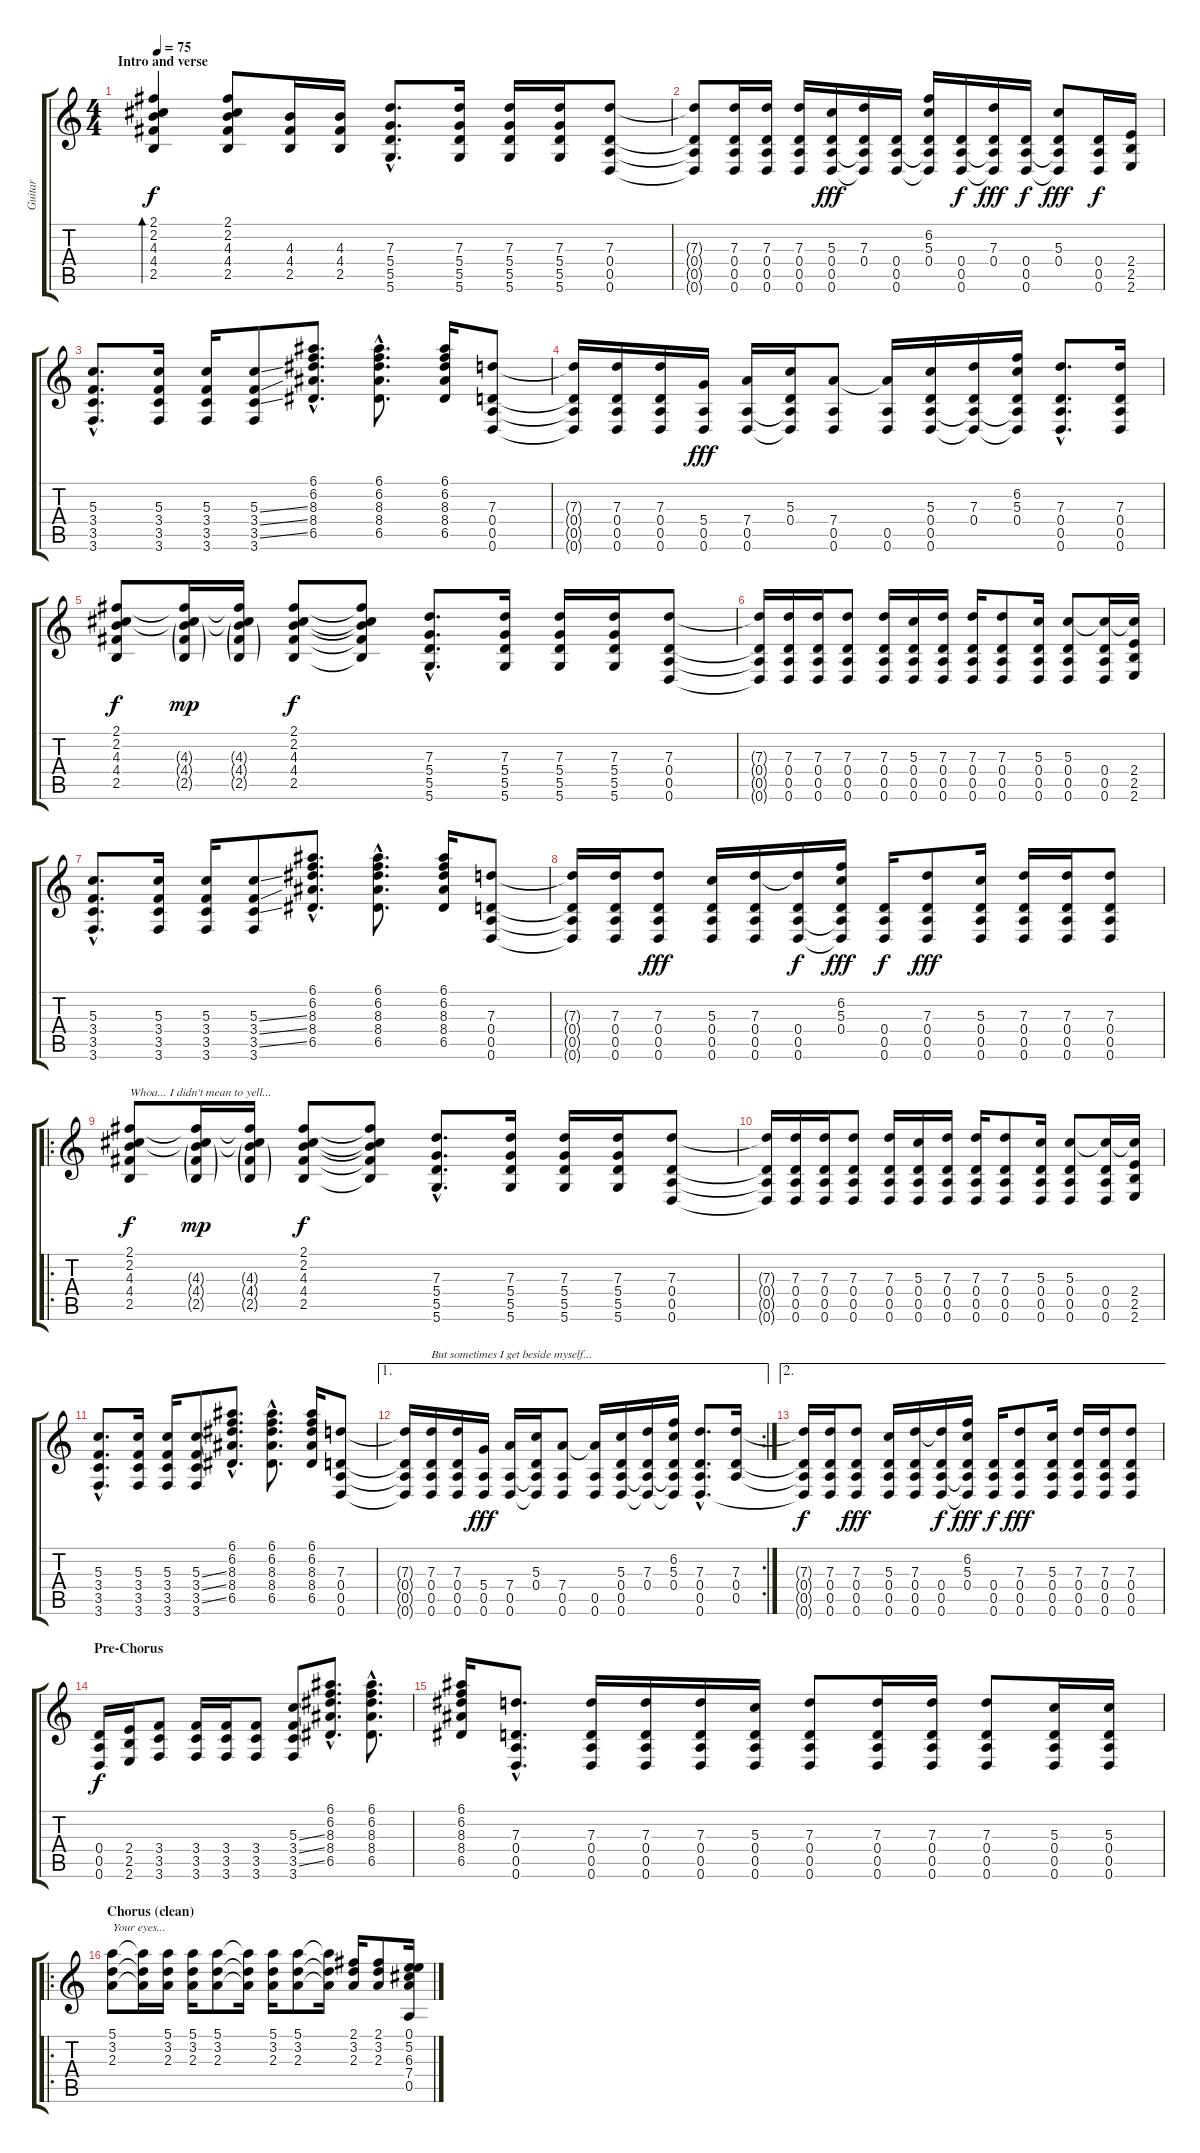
\track ("Guitar" "Guitar") {instrument electricguitarjazz}
\staff {score tabs}
\tuning (E4 B3 G3 D3 A2 D2) {hide}
\ts (4 4)
\section ("" "Intro and verse")
\tempo 75
\clef g2
\ks c
(2.1 2.2 4.3 4.4 2.5).4{bd 120 dy f volume 16 instrument electricguitarjazz} (2.1 2.2 4.3 4.4 2.5).8 (4.3 4.4 2.5).16 (4.3 4.4 2.5).16 (7.3{hac} 5.4{hac} 5.5{hac} 5.6{hac}).8{d} (7.3 5.4 5.5 5.6).16 (7.3 5.4 5.5 5.6).16 (7.3 5.4 5.5 5.6).16 (7.3 0.4 0.5 0.6).8 |
(7.3{t} 0.4{t} 0.5{t} 0.6{t}).8 (7.3 0.4 0.5 0.6).16 (7.3 0.4 0.5 0.6).16 (7.3 0.4 0.5 0.6).16 (5.3 0.4 0.5 0.6).16{dy fff} (7.3 0.4 0.5{t} 0.6{t}).16 (0.4 0.5 0.6).16 (6.2 5.3 0.4 0.5{t} 0.6{t}).16 (0.4 0.5 0.6).16{dy f} (7.3 0.4 0.5{t} 0.6{t}).16{dy fff} (0.4 0.5 0.6).16{dy f} (5.3 0.4 0.5{t} 0.6{t}).8{dy fff} (0.4 0.5 0.6).16{dy f} (2.4 2.5 2.6).16 |
(5.3{hac} 3.4{hac} 3.5{hac} 3.6{hac}).8{d} (5.3 3.4 3.5 3.6).16 (5.3 3.4 3.5 3.6).16 (5.3{ss} 3.4{ss} 3.5{ss} 3.6).8 (6.1{hac} 6.2{hac} 8.3{hac} 8.4{hac} 6.5{hac}).8{d} (6.1{hac} 6.2{hac} 8.3{hac} 8.4{hac} 6.5{hac}).8{d} (6.1 6.2 8.3 8.4 6.5).16 (7.3 0.4 0.5 0.6).8 |
(7.3{t} 0.4{t} 0.5{t} 0.6{t}).16 (7.3 0.4 0.5 0.6).16 (7.3 0.4 0.5 0.6).16 (5.4 0.5 0.6).16{dy fff} (7.4 0.5 0.6).16 (5.3 0.4 0.5{t} 0.6{t}).16 (7.4 0.5 0.6).8 (7.4{t} 0.5 0.6).16 (5.3 0.4 0.5 0.6).16 (7.3 0.4 0.5{t} 0.6{t}).16 (6.2 5.3 0.4 0.5{t} 0.6{t}).16 (7.3{hac} 0.4{hac} 0.5{hac} 0.6{hac}).8{d} (7.3 0.4 0.5 0.6).16 |
(2.1 2.2 4.3 4.4 2.5).8{dy f} (2.1{t} 2.2{t} 4.3{g} 4.4{g} 2.5{g}).16{dy mp} (2.1{t} 2.2{t} 4.3{g} 4.4{g} 2.5{g}).16 (2.1 2.2 4.3 4.4 2.5).8{dy f} (2.1{t} 2.2{t} 4.3{t} 4.4{t} 2.5{t}).8 (7.3{hac} 5.4{hac} 5.5{hac} 5.6{hac}).8{d} (7.3 5.4 5.5 5.6).16 (7.3 5.4 5.5 5.6).16 (7.3 5.4 5.5 5.6).16 (7.3 0.4 0.5 0.6).8 |
(7.3{t} 0.4{t} 0.5{t} 0.6{t}).16 (7.3 0.4 0.5 0.6).16 (7.3 0.4 0.5 0.6).16 (7.3 0.4 0.5 0.6).8 (7.3 0.4 0.5 0.6).16 (5.3 0.4 0.5 0.6).16 (7.3 0.4 0.5 0.6).16 (7.3 0.4 0.5 0.6).16 (7.3 0.4 0.5 0.6).8 (5.3 0.4 0.5 0.6).16 (5.3 0.4 0.5 0.6).8 (5.3{t} 0.4 0.5 0.6).16 (5.3{t} 2.4 2.5 2.6).16 |
(5.3{hac} 3.4{hac} 3.5{hac} 3.6{hac}).8{d} (5.3 3.4 3.5 3.6).16 (5.3 3.4 3.5 3.6).16 (5.3{ss} 3.4{ss} 3.5{ss} 3.6).8 (6.1{hac} 6.2{hac} 8.3{hac} 8.4{hac} 6.5{hac}).8{d} (6.1{hac} 6.2{hac} 8.3{hac} 8.4{hac} 6.5{hac}).8{d} (6.1 6.2 8.3 8.4 6.5).16 (7.3 0.4 0.5 0.6).8 |
(7.3{t} 0.4{t} 0.5{t} 0.6{t}).16 (7.3 0.4 0.5 0.6).16 (7.3 0.4 0.5 0.6).8{dy fff} (5.3 0.4 0.5 0.6).16 (7.3 0.4 0.5 0.6).16 (7.3{t} 0.4 0.5 0.6).16{dy f} (6.2 5.3 0.4 0.5{t} 0.6{t}).16{dy fff} (0.4 0.5 0.6).16{dy f} (7.3 0.4 0.5 0.6).8{dy fff} (5.3 0.4 0.5 0.6).16 (7.3 0.4 0.5 0.6).16 (7.3 0.4 0.5 0.6).16 (7.3 0.4 0.5 0.6).8 |
\ro
(2.1 2.2 4.3 4.4 2.5).8{txt "Whoa... I didn't mean to yell..." dy f} (2.1{t} 2.2{t} 4.3{g} 4.4{g} 2.5{g}).16{dy mp} (2.1{t} 2.2{t} 4.3{g} 4.4{g} 2.5{g}).16 (2.1 2.2 4.3 4.4 2.5).8{dy f} (2.1{t} 2.2{t} 4.3{t} 4.4{t} 2.5{t}).8 (7.3{hac} 5.4{hac} 5.5{hac} 5.6{hac}).8{d} (7.3 5.4 5.5 5.6).16 (7.3 5.4 5.5 5.6).16 (7.3 5.4 5.5 5.6).16 (7.3 0.4 0.5 0.6).8 |
(7.3{t} 0.4{t} 0.5{t} 0.6{t}).16 (7.3 0.4 0.5 0.6).16 (7.3 0.4 0.5 0.6).16 (7.3 0.4 0.5 0.6).8 (7.3 0.4 0.5 0.6).16 (5.3 0.4 0.5 0.6).16 (7.3 0.4 0.5 0.6).16 (7.3 0.4 0.5 0.6).16 (7.3 0.4 0.5 0.6).8 (5.3 0.4 0.5 0.6).16 (5.3 0.4 0.5 0.6).8 (5.3{t} 0.4 0.5 0.6).16 (5.3{t} 2.4 2.5 2.6).16 |
(5.3{hac} 3.4{hac} 3.5{hac} 3.6{hac}).8{d} (5.3 3.4 3.5 3.6).16 (5.3 3.4 3.5 3.6).16 (5.3{ss} 3.4{ss} 3.5{ss} 3.6).8 (6.1{hac} 6.2{hac} 8.3{hac} 8.4{hac} 6.5{hac}).8{d} (6.1{hac} 6.2{hac} 8.3{hac} 8.4{hac} 6.5{hac}).8{d} (6.1 6.2 8.3 8.4 6.5).16 (7.3 0.4 0.5 0.6).8 |
\ae 1
\rc 2
(7.3{t} 0.4{t} 0.5{t} 0.6{t}).16 (7.3 0.4 0.5 0.6).16{txt "But sometimes I get beside myself..."} (7.3 0.4 0.5 0.6).16 (5.4 0.5 0.6).16{dy fff} (7.4 0.5 0.6).16 (5.3 0.4 0.5{t} 0.6{t}).16 (7.4 0.5 0.6).8 (7.4{t} 0.5 0.6).16 (5.3 0.4 0.5 0.6).16 (7.3 0.4 0.5{t} 0.6{t}).16 (6.2 5.3 0.4 0.5{t} 0.6{t}).16 (7.3{hac} 0.4{hac} 0.5{hac} 0.6{hac}).8{d} (7.3 0.4 0.5).16 |
\ae 2
(7.3{t} 0.4{t} 0.5{t} 0.6{t}).16{dy f} (7.3 0.4 0.5 0.6).16 (7.3 0.4 0.5 0.6).8{dy fff} (5.3 0.4 0.5 0.6).16 (7.3 0.4 0.5 0.6).16 (7.3{t} 0.4 0.5 0.6).16{dy f} (6.2 5.3 0.4 0.5{t} 0.6{t}).16{dy fff} (0.4 0.5 0.6).16{dy f} (7.3 0.4 0.5 0.6).8{dy fff} (5.3 0.4 0.5 0.6).16 (7.3 0.4 0.5 0.6).16 (7.3 0.4 0.5 0.6).16 (7.3 0.4 0.5 0.6).8 |
\section ("" "Pre-Chorus")
(0.4 0.5 0.6).16{dy f} (2.4 2.5 2.6).16 (3.4 3.5 3.6).8 (3.4 3.5 3.6).16 (3.4 3.5 3.6).16 (3.4 3.5 3.6).8 (5.3{ss} 3.4{ss} 3.5{ss} 3.6).8 (6.1{hac} 6.2{hac} 8.3{hac} 8.4{hac} 6.5{hac}).8{d} (6.1{hac} 6.2{hac} 8.3{hac} 8.4{hac} 6.5{hac}).8{d} |
(6.1 6.2 8.3 8.4 6.5).16 (7.3{hac} 0.4{hac} 0.5{hac} 0.6{hac}).8{d} (7.3 0.4 0.5 0.6).16 (7.3 0.4 0.5 0.6).16 (7.3 0.4 0.5 0.6).16 (5.3 0.4 0.5 0.6).16 (7.3 0.4 0.5 0.6).8 (7.3 0.4 0.5 0.6).16 (7.3 0.4 0.5 0.6).16 (7.3 0.4 0.5 0.6).8 (5.3 0.4 0.5 0.6).16 (5.3 0.4 0.5 0.6).16 |
\ro
\section ("" "Chorus (clean)")
(5.1 3.2 2.3).8{txt "Your eyes..."} (5.1{t} 3.2{t} 2.3{t}).16 (5.1 3.2 2.3).16 (5.1 3.2 2.3).16 (5.1 3.2 2.3).8 (5.1{t} 3.2{t} 2.3{t}).16 (5.1 3.2 2.3).16 (5.1 3.2 2.3).8 (5.1{t} 3.2{t} 2.3{t}).16 (2.1 3.2 2.3).16 (2.1 3.2 2.3).8 (0.1 5.2 6.3 7.4 0.5).16
